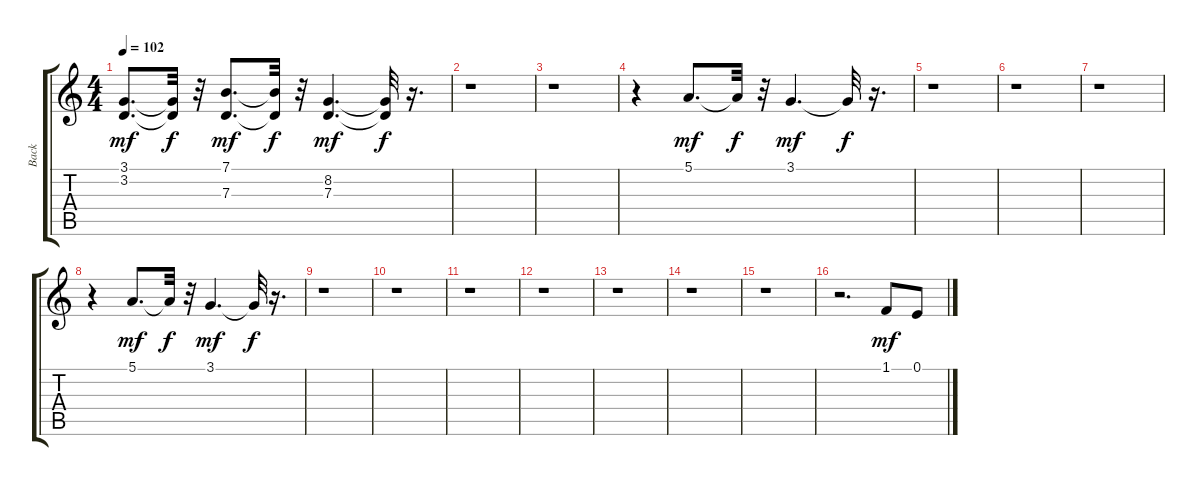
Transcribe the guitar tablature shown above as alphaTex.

\track ("Back" "Back") {instrument choiraahs}
\staff {score tabs}
\tuning (E4 B3 G3 D3 A2 E2) {hide}
\ts (4 4)
\tempo 102
\clef g2
\ks c
(3.1 3.2).8{d dy mf} (3.1{t} 3.2{t}).32{dy f} r.32 (7.1 7.3).8{d dy mf} (7.1{t} 7.3{t}).32{dy f} r.32 (8.2 7.3).4{d dy mf} (8.2{t} 7.3{t}).32{dy f} r.16{d} |
r.1 |
r.1 |
r.4 5.1.8{d dy mf} 5.1{t}.32{dy f} r.32 3.1.4{d dy mf} 3.1{t}.32{dy f} r.16{d} |
r.1 |
r.1 |
r.1 |
r.4 5.1.8{d dy mf} 5.1{t}.32{dy f} r.32 3.1.4{d dy mf} 3.1{t}.32{dy f} r.16{d} |
r.1 |
r.1 |
r.1 |
r.1 |
r.1 |
r.1 |
r.1 |
r.2{d} 1.1.8{dy mf} 0.1.8
